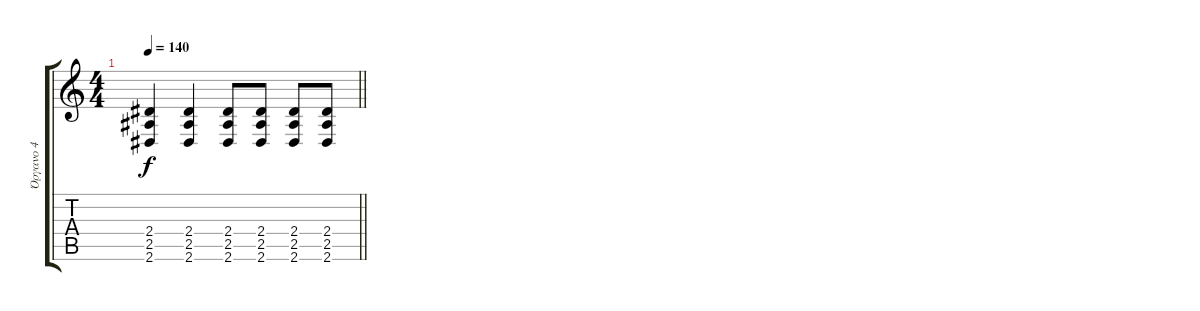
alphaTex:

\track ("Όργανο 4" "Όργανο 4") {instrument overdrivenguitar}
\staff {score tabs}
\tuning (Eb4 Bb3 Gb3 Db3 Ab2 Db2) {hide}
\ts (4 4)
\tempo 140
\clef g2
\barLineRight lightlight
\ks c
(2.4 2.5 2.6).4{dy f} (2.4 2.5 2.6).4 (2.4 2.5 2.6).8 (2.4 2.5 2.6).8 (2.4 2.5 2.6).8 (2.4 2.5 2.6).8
